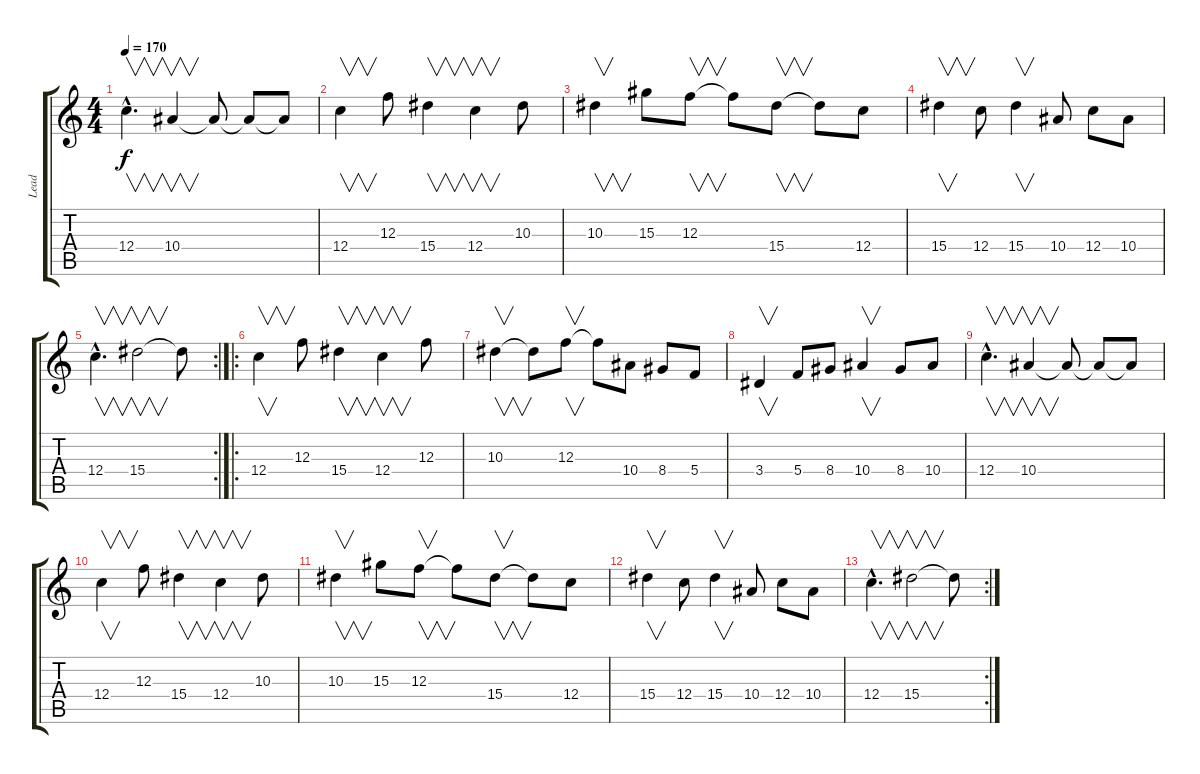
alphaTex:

\track ("Lead" "Lead") {instrument overdrivenguitar}
\staff {score tabs}
\tuning (D4 A3 F3 C3 G2 C2) {hide}
\ts (4 4)
\tempo 170
\clef g2
\ks c
12.4{hac}.4{v d dy f} 10.4.4{v} 10.4{t}.8 10.4{t}.8 10.4{t}.8 |
12.4.4{v} 12.3.8 15.4.4{v} 12.4.4{v} 10.3.8 |
10.3.4{v} 15.3.8 12.3.8{v} 12.3{t}.8 15.4.8{v} 15.4{t}.8 12.4.8 |
15.4.4{v} 12.4.8 15.4.4{v} 10.4.8 12.4.8 10.4.8 |
\rc 2
12.4{hac}.4{v d} 15.4.2{v} 15.4{t}.8 |
\ro
12.4.4{v} 12.3.8 15.4.4{v} 12.4.4{v} 12.3.8 |
10.3.4{v} 10.3{t}.8 12.3.8{v} 12.3{t}.8 10.4.8 8.4.8 5.4.8 |
3.4.4{v} 5.4.8 8.4.8 10.4.4{v} 8.4.8 10.4.8 |
12.4{hac}.4{v d} 10.4.4{v} 10.4{t}.8 10.4{t}.8 10.4{t}.8 |
12.4.4{v} 12.3.8 15.4.4{v} 12.4.4{v} 10.3.8 |
10.3.4{v} 15.3.8 12.3.8{v} 12.3{t}.8 15.4.8{v} 15.4{t}.8 12.4.8 |
15.4.4{v} 12.4.8 15.4.4{v} 10.4.8 12.4.8 10.4.8 |
\rc 2
12.4{hac}.4{v d} 15.4.2{v} 15.4{t}.8
